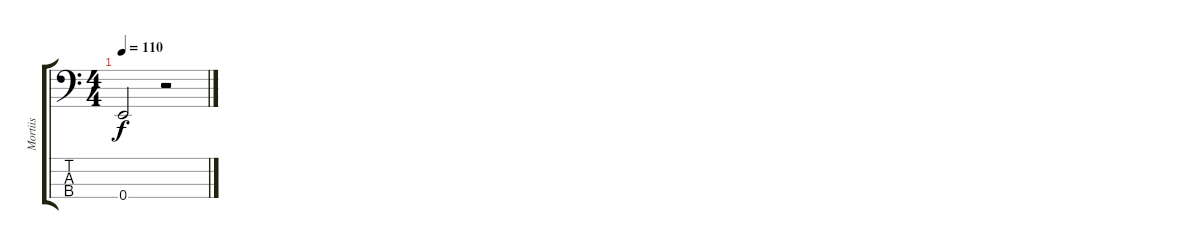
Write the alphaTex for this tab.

\track ("Mortiis" "Mortiis") {instrument electricbassfinger}
\staff {score tabs}
\tuning (G2 D2 A1 E1) {hide}
\ts (4 4)
\tempo 110
\clef f4
\ks c
0.4{t}.2{dy f} r.2
